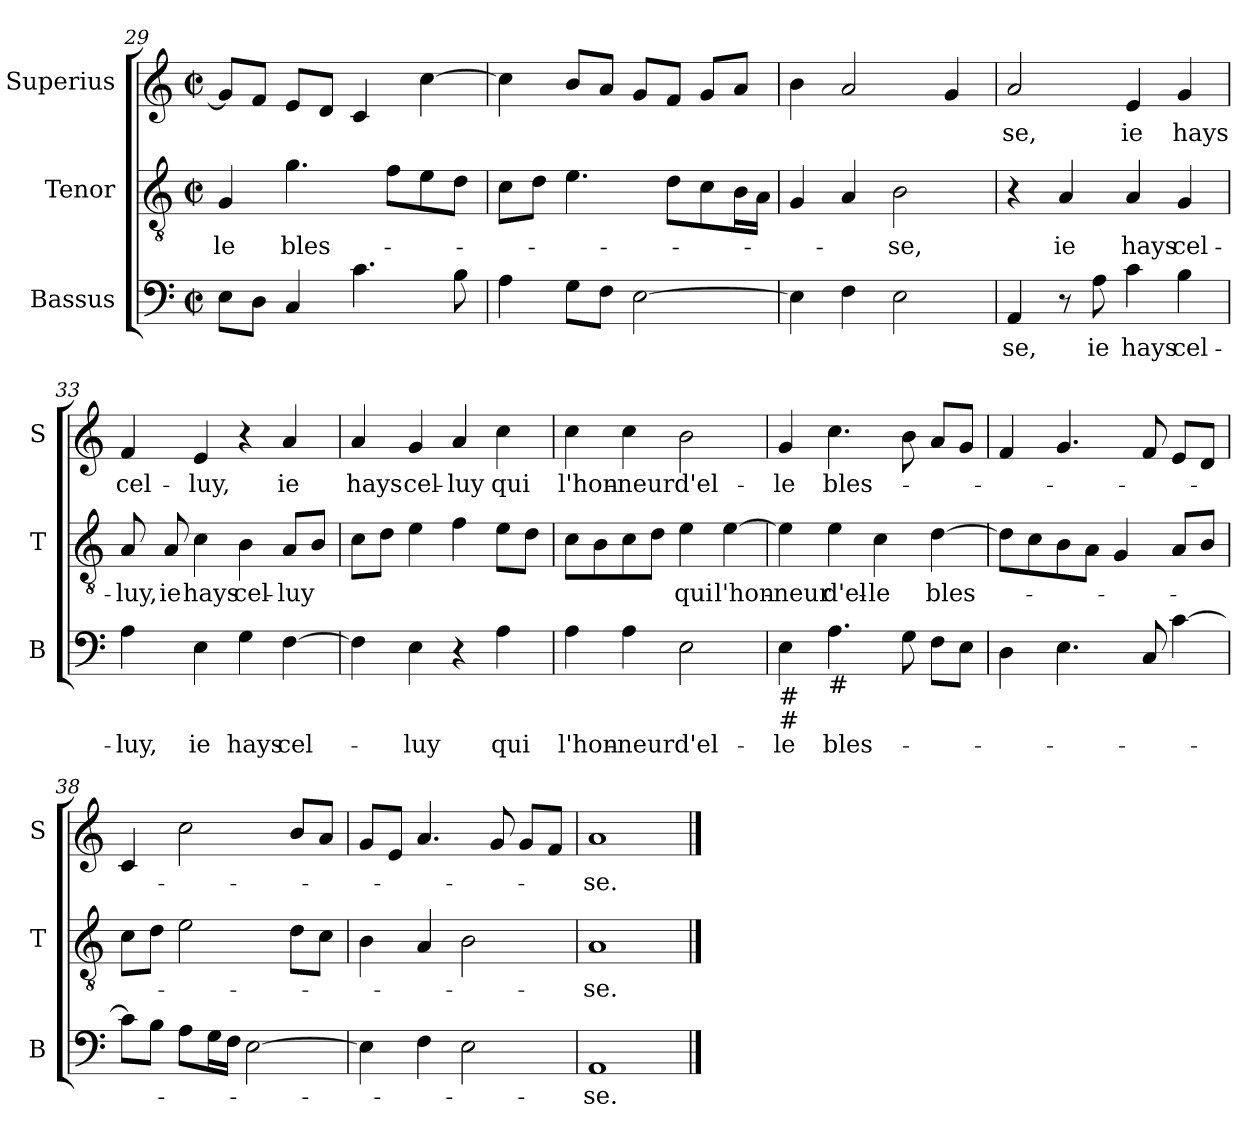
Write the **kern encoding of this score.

**kern	**text	**kern	**text	**kern	**text
*part3	*part3	*part2	*part2	*part1	*part1
*staff3	*staff3	*staff2	*staff2	*staff1	*staff1
*I"Bassus	*	*I"Tenor	*	*I"Superius	*
*I'B	*	*I'T	*	*I'S	*
!!LO:PB:g=z
*clefF4	*	*clefGv2	*	*clefG2	*
*k[]	*	*k[]	*	*k[]	*
*C:	*	*C:	*	*C:	*
*M2/2	*	*M2/2	*	*M2/2	*
*met(c|)	*	*met(c|)	*	*met(c|)	*
=29	=29	=29	=29	=29	=29
!	!	!	!LO:LY:b	!	!
8E\L	.	4G/	-le	8g/L]	.
8D\J	.	.	.	8f/J	.
!	!	!	!LO:LY:b	!	!
4C/	.	4.g\	bles-	8e/L	.
.	.	.	.	8d/J	.
4.c\	.	.	.	4c/	.
.	.	8f\L	.	.	.
.	.	8e\	.	[4cc\	.
8B\	.	8d\J	.	.	.
=30	=30	=30	=30	=30	=30
4A\	.	8c\L	.	4cc\]	.
.	.	8d\J	.	.	.
8G\L	.	4.e\	.	8b/L	.
8F\J	.	.	.	8a/J	.
[2E\	.	.	.	8g/L	.
.	.	8d\L	.	8f/J	.
.	.	8c\	.	8g/L	.
.	.	16B\L	.	8a/J	.
.	.	16A\JJ	.	.	.
=31	=31	=31	=31	=31	=31
4E\]	.	4G/	.	4b\	.
4F\	.	4A/	.	2a/	.
!	!	!	!LO:LY:b	!	!
2E\	.	2B\	-se,	.	.
.	.	.	.	4g/	.
=32	=32	=32	=32	=32	=32
!	!LO:LY:b	!	!	!	!LO:LY:b
4AA/	-se,	4r	.	2a/	-se,
!	!	!	!LO:LY:b	!	!
8r	.	4A/	ie	.	.
!	!LO:LY:b	!	!	!	!
8A\	ie	.	.	.	.
!	!LO:LY:b	!	!LO:LY:b	!	!LO:LY:b
4c\	hays	4A/	hays	4e/	ie
!	!LO:LY:b	!	!LO:LY:b	!	!LO:LY:b
4B\	cel-	4G/	cel-	4g/	hays
!!LO:LB:g=z
=33	=33	=33	=33	=33	=33
!	!LO:LY:b	!	!LO:LY:b	!	!LO:LY:b
4A\	-luy,	8A/	-luy,	4f/	cel-
!	!	!	!LO:LY:b	!	!
.	.	8A/	ie	.	.
!	!LO:LY:b	!	!LO:LY:b	!	!LO:LY:b
4E\	ie	4c\	hays	4e/	-luy,
!	!LO:LY:b	!	!LO:LY:b	!	!
4G\	hays	4B\	cel-	4r	.
!	!LO:LY:b	!	!LO:LY:b	!	!LO:LY:b
[4F\	cel-	8A/L	-luy	4a/	ie
.	.	8B/J	.	.	.
=34	=34	=34	=34	=34	=34
!	!	!	!	!	!LO:LY:b
4F\]	.	8c\L	.	4a/	hays
.	.	8d\J	.	.	.
!	!LO:LY:b	!	!	!	!LO:LY:b
4E\	-luy	4e\	.	4g/	cel-
!	!	!	!	!	!LO:LY:b
4r	.	4f\	.	4a/	-luy
!	!LO:LY:b	!	!	!	!LO:LY:b
4A\	qui	8e\L	.	4cc\	qui
.	.	8d\J	.	.	.
=35	=35	=35	=35	=35	=35
!	!LO:LY:b	!	!	!	!LO:LY:b
4A\	l'hon-	8c\L	.	4cc\	l'hon-
.	.	8B\	.	.	.
!	!LO:LY:b	!	!	!	!LO:LY:b
4A\	-neur	8c\	.	4cc\	-neur
.	.	8d\J	.	.	.
!	!LO:LY:b	!	!LO:LY:b	!	!LO:LY:b
2E\	d'el-	4e\	qui	2b\	d'el-
!	!	!	!LO:LY:b	!	!
.	.	[4e\	l'hon-	.	.
=36	=36	=36	=36	=36	=36
!LO:TX:b:t=#	!	!	!	!	!
!LO:TX:b:t=#	!	!	!	!	!
!	!LO:LY:b	!	!LO:LY:b	!	!LO:LY:b
4E\	-le	4e\]	-neur	4g/	-le
!LO:TX:b:t=#	!	!	!	!	!
!	!LO:LY:b	!	!LO:LY:b	!	!LO:LY:b
4.A\	bles-	4e\	d'el-	4.cc\	bles-
!	!	!	!LO:LY:b	!	!
.	.	4c\	-le	.	.
8G\	.	.	.	8b\	.
!	!	!	!LO:LY:b	!	!
8F\L	.	[4d\	bles-	8a/L	.
8E\J	.	.	.	8g/J	.
!!LO:LB:g=z
=37	=37	=37	=37	=37	=37
4D\	.	8d\L]	.	4f/	.
.	.	8c\	.	.	.
4.E\	.	8B\	.	4.g/	.
.	.	8A\J	.	.	.
.	.	4G/	.	.	.
8C/	.	.	.	8f/	.
[4c\	.	8A/L	.	8e/L	.
.	.	8B/J	.	8d/J	.
=38	=38	=38	=38	=38	=38
8c\L]	.	8c\L	.	4c/	.
8B\J	.	8d\J	.	.	.
8A\L	.	2e\	.	2cc\	.
16G\L	.	.	.	.	.
16F\JJ	.	.	.	.	.
[2E\	.	.	.	.	.
.	.	8d\L	.	8b/L	.
.	.	8c\J	.	8a/J	.
=39	=39	=39	=39	=39	=39
4E\]	.	4B\	.	8g/L	.
.	.	.	.	8e/J	.
4F\	.	4A/	.	4.a/	.
2E\	.	2B\	.	.	.
.	.	.	.	8g/	.
.	.	.	.	8g/L	.
.	.	.	.	8f/J	.
=40	=40	=40	=40	=40	=40
!	!LO:LY:b	!	!LO:LY:b	!	!LO:LY:b
1AA	-se.	1A	-se.	1a	-se.
==	==	==	==	==	==
*-	*-	*-	*-	*-	*-
